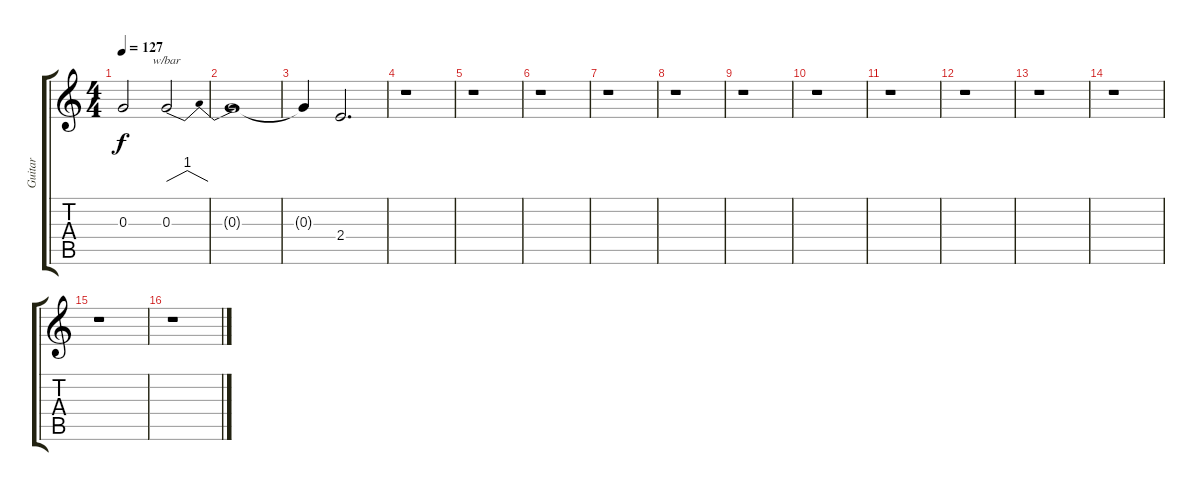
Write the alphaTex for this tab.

\track ("Guitar" "Guitar") {instrument distortionguitar}
\staff {score tabs}
\tuning (E4 B3 G3 D3 A2 E2) {hide}
\ts (4 4)
\tempo 127
\clef g2
\ks c
0.3{t}.2{dy f} 0.3.2{tbe (dip default 0 0 15 4 60 0)} |
0.3{t}.1 |
0.3{t}.4 2.4.2{d} |
r.1 |
r.1 |
r.1 |
r.1 |
r.1 |
r.1 |
r.1 |
r.1 |
r.1 |
r.1 |
r.1 |
r.1 |
r.1
